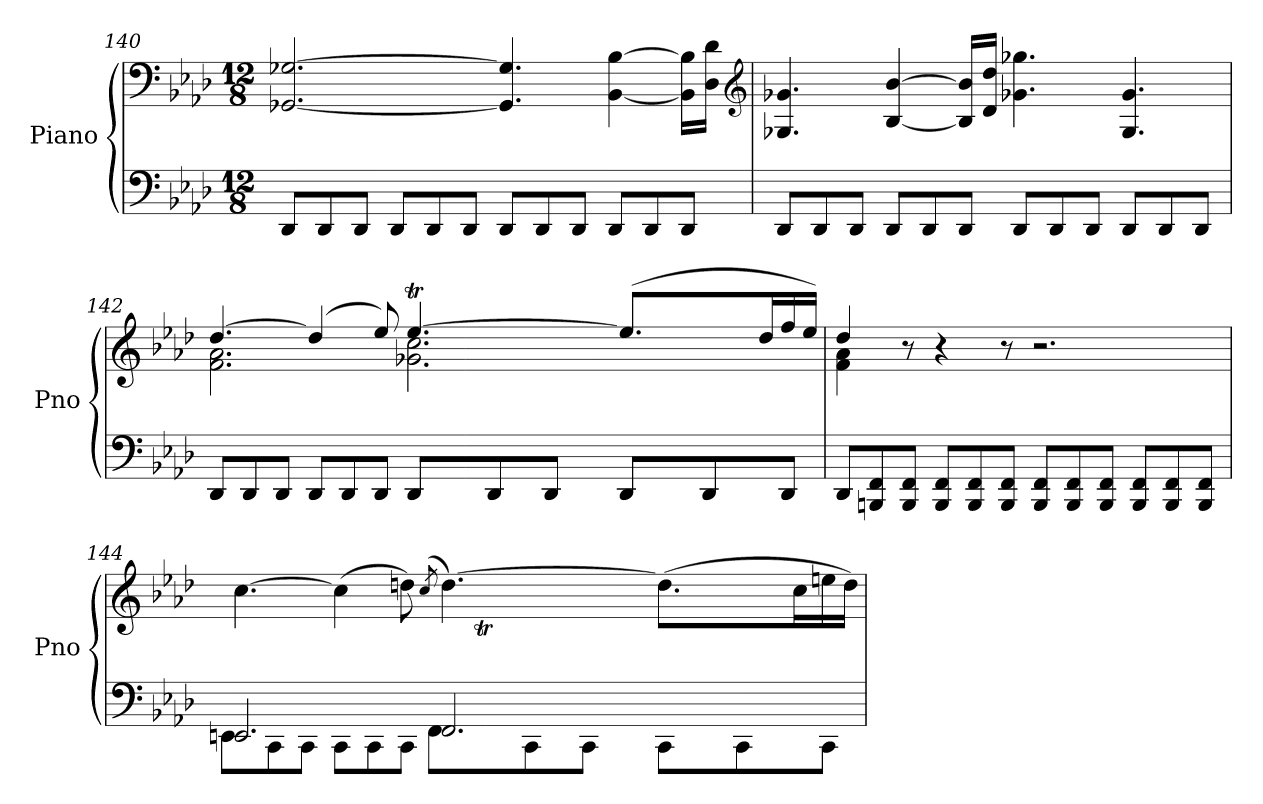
**kern	**kern
*part1	*part1
*staff2	*staff1
*I"Piano	*
*I'Pno	*
*clefF4	*clefF4
*k[b-e-a-d-]	*k[b-e-a-d-]
*A-:	*A-:
*M12/8	*M12/8
=140	=140
8DD-/L	[2.GG-X/ [2.G-X/
8DD-/	.
8DD-/J	.
8DD-/L	.
8DD-/	.
8DD-/J	.
8DD-/L	4.GG-/] 4.G-/]
8DD-/	.
8DD-/J	.
8DD-/L	[4BB-\ [4B-\
8DD-/	.
8DD-/J	16BB-\] 16B-\]LL
.	16D-\ 16d-\JJ
*	*clefG2
=141	=141
8DD-/L	4.G-X/ 4.g-X/
8DD-/	.
8DD-/J	.
8DD-/L	[4B-/ [4b-/
8DD-/	.
8DD-/J	16B-/] 16b-/]LL
.	16d-/ 16dd-/JJ
8DD-/L	4.g-X\ 4.gg-X\
8DD-/	.
8DD-/J	.
8DD-/L	4.G-/ 4.g-/
8DD-/	.
8DD-/J	.
!!LO:LB:g=z
=142	=142
*	*^
*	*	*^
8DD-/L	[4.dd-/	2.ryy	2.f\ 2.a-\
8DD-/	.	.	.
8DD-/J	.	.	.
8DD-/L	(4dd-/]	.	.
8DD-/	.	.	.
8DD-/J	8ee-/)	.	.
*	*	*Xtuplet	*
8DD-/L	[4.ee-T/	24dd-yy	2.g-X\ 2.cc\
.	.	24ee-yy	.
.	.	24ffyy	.
8DD-/	.	24ee-yy	.
.	.	24ffyy	.
.	.	24ee-yy	.
!	!	!LO:N:vis=16	!
8DD-/J	.	480%17ffyy	.
!	!	!LO:N:vis=16	!
.	.	480%17ee-yy	.
!	!	!LO:N:vis=16	!
.	.	480%17ffyy	.
!	!	!LO:N:vis=16	!
.	.	480%17ee-yy	.
8DD-/L	(8.ee-TTT/L]	.	.
!	!	!LO:N:vis=16	!
.	.	480%17ffyy	.
!	!	!LO:N:vis=16	!
.	.	480%17ee-yy	.
!	!	!LO:N:vis=16	!
.	.	480%17ffyy	.
.	.	480ryy	.
8DD-/	.	48ee-yy	.
.	.	48ffyy	.
.	.	48ee-yy	.
.	16dd-/L	8.ryy	.
8DD-/J	16ff/	.	.
.	16ee-/JJ)	.	.
*	*	*v	*v
=143	=143	=143
8DD-/L	4dd-/	4f\ 4a-\
8BBBn/ 8FF/	.	.
8BBB/ 8FF/J	8r	1ryy
8BBB/ 8FF/L	4r	.
8BBB/ 8FF/	.	.
8BBB/ 8FF/J	8r	.
8BBB/ 8FF/L	2.r	.
8BBB/ 8FF/	.	.
8BBB/ 8FF/J	.	.
8BBB/ 8FF/L	.	.
8BBB/ 8FF/	.	4ryy
8BBB/ 8FF/J	.	.
=144	=144	=144
*^	*	*
2.EEn/	8EE\L	[4.cc\	2.ryy
.	8CC\	.	.
.	8CC\J	.	.
.	8CC\L	(4cc\]	.
.	8CC\	.	.
.	8CC\J	8ddn\)	.
.	.	(8qcc/	.
2.FF/	8FF\L	[4.dd\)	24ccyy
.	.	.	24ddtyy
.	.	.	24eenyy
.	8CC\	.	24ddyy
.	.	.	24eeyy
.	.	.	24ddyy
!	!	!	!LO:N:vis=16
.	8CC\J	.	480%17eeyy
!	!	!	!LO:N:vis=16
.	.	.	480%17ddyy
!	!	!	!LO:N:vis=16
.	.	.	480%17eeyy
!	!	!	!LO:N:vis=16
.	.	.	480%17ddyy
.	8CC\L	(8.dd\L]	.
!	!	!	!LO:N:vis=16
.	.	.	480%17eeyy
!	!	!	!LO:N:vis=16
.	.	.	480%17ddyy
!	!	!	!LO:N:vis=16
.	.	.	480%17eeyy
.	.	.	480ryy
.	8CC\	.	48ddyy
.	.	.	48eeyy
.	.	.	48ddTTTyy
.	.	16cc\L	8.ryy
.	8CC\J	16een\	.
.	.	16dd\JJ)	.
*v	*v	*	*
*	*v	*v
=	=
*-	*-
